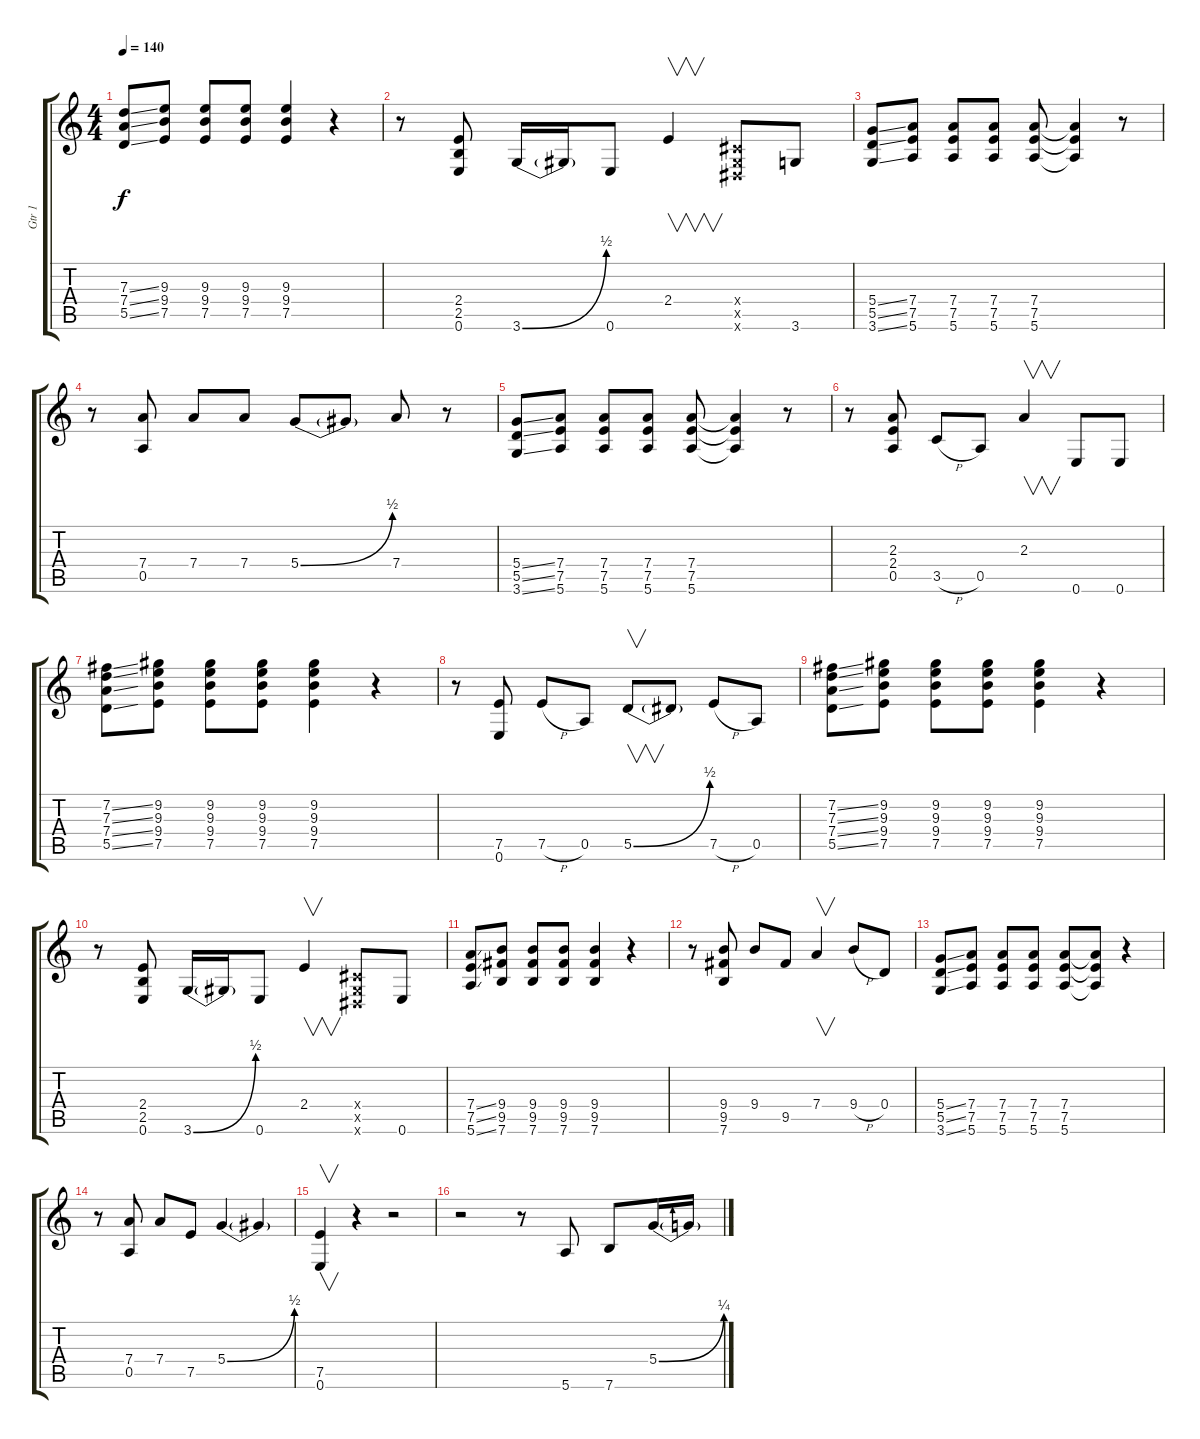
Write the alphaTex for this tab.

\track ("Gtr 1" "Gtr 1") {instrument overdrivenguitar}
\staff {score tabs}
\tuning (E4 B3 G3 D3 A2 E2) {hide}
\ts (4 4)
\tempo 140
\clef g2
\ks c
(7.3{ss} 7.4{ss} 5.5{ss}).8{dy f} (9.3 9.4 7.5).8 (9.3 9.4 7.5).8 (9.3 9.4 7.5).8 (9.3 9.4 7.5).4 r.4 |
r.8 (2.4 2.5 0.6).8 3.6{be (bend 0 0 60 2)}.16 3.6{t}.16 0.6.8 2.4.4{v} (-1.4{x} -1.5{x} -1.6{x}).8 3.6.8 |
(5.4{ss} 5.5{ss} 3.6{ss}).8 (7.4 7.5 5.6).8 (7.4 7.5 5.6).8 (7.4 7.5 5.6).8 (7.4 7.5 5.6).8 (7.4{t} 7.5{t} 5.6{t}).4 r.8 |
r.8 (7.4 0.5).8 7.4.8 7.4.8 5.4{be (bend 0 0 60 2)}.8 5.4{t}.8 7.4.8 r.8 |
(5.4{ss} 5.5{ss} 3.6{ss}).8 (7.4 7.5 5.6).8 (7.4 7.5 5.6).8 (7.4 7.5 5.6).8 (7.4 7.5 5.6).8 (7.4{t} 7.5{t} 5.6{t}).4 r.8 |
r.8 (2.3 2.4 0.5).8 3.5{h}.8 0.5.8 2.3.4{v} 0.6.8 0.6.8 |
(7.2{ss} 7.3{ss} 7.4{ss} 5.5{ss}).8 (9.2 9.3 9.4 7.5).8 (9.2 9.3 9.4 7.5).8 (9.2 9.3 9.4 7.5).8 (9.2 9.3 9.4 7.5).4 r.4 |
r.8 (7.5 0.6).8 7.5{h}.8 0.5.8 5.5{be (bend 0 0 60 2)}.8{v} 5.5{t}.8 7.5{h}.8 0.5.8 |
(7.2{ss} 7.3{ss} 7.4{ss} 5.5{ss}).8 (9.2 9.3 9.4 7.5).8 (9.2 9.3 9.4 7.5).8 (9.2 9.3 9.4 7.5).8 (9.2 9.3 9.4 7.5).4 r.4 |
r.8 (2.4 2.5 0.6).8 3.6{be (bend 0 0 60 2)}.16 3.6{t}.16 0.6.8 2.4.4{v} (-1.4{x} -1.5{x} -1.6{x}).8 0.6.8 |
(7.4{ss} 7.5{ss} 5.6{ss}).8 (9.4 9.5 7.6).8 (9.4 9.5 7.6).8 (9.4 9.5 7.6).8 (9.4 9.5 7.6).4 r.4 |
r.8 (9.4 9.5 7.6).8 9.4.8 9.5.8 7.4.4{v} 9.4{h}.8 0.4.8 |
(5.4{ss} 5.5{ss} 3.6{ss}).8 (7.4 7.5 5.6).8 (7.4 7.5 5.6).8 (7.4 7.5 5.6).8 (7.4 7.5 5.6).8 (7.4{t} 7.5{t} 5.6{t}).8 r.4 |
r.8 (7.4 0.5).8 7.4.8 7.5.8 5.4{be (bend 0 0 60 2)}.4 5.4{t}.4 |
(7.5 0.6).4{v} r.4 r.2 |
r.2 r.8 5.6.8 7.6.8 5.4{be (bend 0 0 60 1)}.16 5.4{t}.16
